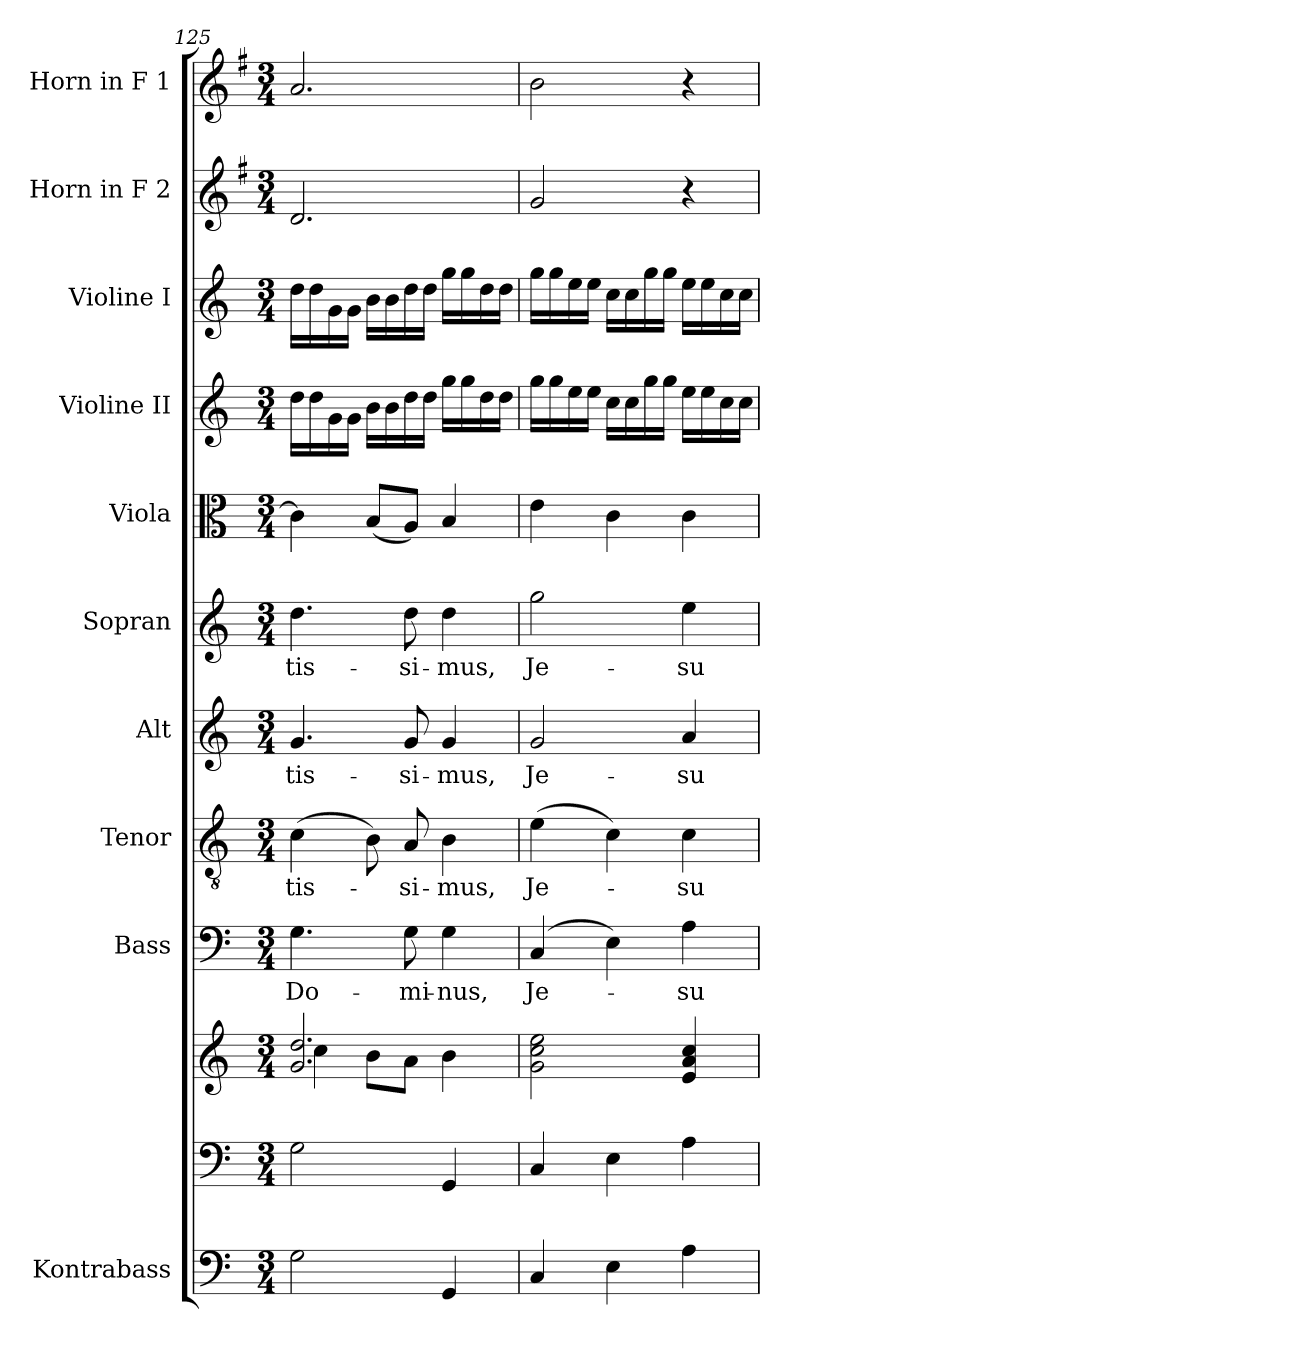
**kern	**kern	**kern	**kern	**text	**kern	**text	**kern	**text	**kern	**text	**kern	**kern	**kern	**kern	**kern
*part11	*part10	*part10	*part9	*part9	*part8	*part8	*part7	*part7	*part6	*part6	*part5	*part4	*part3	*part2	*part1
*staff12	*staff11	*staff10	*staff9	*staff9	*staff8	*staff8	*staff7	*staff7	*staff6	*staff6	*staff5	*staff4	*staff3	*staff2	*staff1
*I"Kontrabass	*	*	*I"Bass	*	*I"Tenor	*	*I"Alt	*	*I"Sopran	*	*I"Viola	*I"Violine II	*I"Violine I	*I"Horn in F 2	*I"Horn in F 1
*I'Kb.	*	*	*I'B	*	*I'T	*	*I'A	*	*I'S	*	*I'Vla.	*I'Vl. II	*I'Vl. I	*I'Hrn. 2	*I'Hrn. 1
*clefF4	*clefF4	*clefG2	*clefF4	*	*clefGv2	*	*clefG2	*	*clefG2	*	*clefC3	*clefG2	*clefG2	*clefG2	*clefG2
*ITrd7c12	*	*	*	*	*	*	*	*	*	*	*	*	*	*ITrd4c7	*ITrd4c7
*k[]	*k[]	*k[]	*k[]	*	*k[]	*	*k[]	*	*k[]	*	*k[]	*k[]	*k[]	*k[]	*k[]
*C:	*C:	*C:	*C:	*	*C:	*	*C:	*	*C:	*	*C:	*C:	*C:	*C:	*C:
*M3/4	*M3/4	*M3/4	*M3/4	*	*M3/4	*	*M3/4	*	*M3/4	*	*M3/4	*M3/4	*M3/4	*M3/4	*M3/4
=125	=125	=125	=125	=125	=125	=125	=125	=125	=125	=125	=125	=125	=125	=125	=125
*	*	*^	*	*	*	*	*	*	*	*	*	*	*	*	*
!	!	!	!	!	!LO:LY:b	!	!LO:LY:b	!	!LO:LY:b	!	!LO:LY:b	!	!	!	!	!
2GG\	2G\	2.g/ 2.dd/	4cc\	4.G\	Do-	(>4c\	-tis-	4.g/	-tis-	4.dd\	-tis-	4c\]	16dd\LL	16dd\LL	2.G/	2.d/
.	.	.	.	.	.	.	.	.	.	.	.	.	16dd\	16dd\	.	.
.	.	.	.	.	.	.	.	.	.	.	.	.	16g\	16g\	.	.
.	.	.	.	.	.	.	.	.	.	.	.	.	16g\JJ	16g\JJ	.	.
.	.	.	8b\L	.	.	8B\)	.	.	.	.	.	(<8B/L	16b\LL	16b\LL	.	.
.	.	.	.	.	.	.	.	.	.	.	.	.	16b\	16b\	.	.
!	!	!	!	!	!LO:LY:b	!	!LO:LY:b	!	!LO:LY:b	!	!LO:LY:b	!	!	!	!	!
.	.	.	8a\J	8G\	-mi-	8A/	-si-	8g/	-si-	8dd\	-si-	8A/J)	16dd\	16dd\	.	.
.	.	.	.	.	.	.	.	.	.	.	.	.	16dd\JJ	16dd\JJ	.	.
!	!	!	!	!	!LO:LY:b	!	!LO:LY:b	!	!LO:LY:b	!	!LO:LY:b	!	!	!	!	!
4GGG/	4GG/	.	4b\	4G\	-nus,	4B\	-mus,	4g/	-mus,	4dd\	-mus,	4B/	16gg\LL	16gg\LL	.	.
.	.	.	.	.	.	.	.	.	.	.	.	.	16gg\	16gg\	.	.
.	.	.	.	.	.	.	.	.	.	.	.	.	16dd\	16dd\	.	.
.	.	.	.	.	.	.	.	.	.	.	.	.	16dd\JJ	16dd\JJ	.	.
*	*	*v	*v	*	*	*	*	*	*	*	*	*	*	*	*	*
!!LO:PB:g=z
=126	=126	=126	=126	=126	=126	=126	=126	=126	=126	=126	=126	=126	=126	=126	=126
!	!	!	!	!LO:LY:b	!	!LO:LY:b	!	!LO:LY:b	!	!LO:LY:b	!	!	!	!	!
4CC/	4C/	2g\ 2cc\ 2ee\	(4C/	Je-	(>4e\	Je-	2g/	Je-	2gg\	Je-	4e\	16gg\LL	16gg\LL	2c/	2e\
.	.	.	.	.	.	.	.	.	.	.	.	16gg\	16gg\	.	.
.	.	.	.	.	.	.	.	.	.	.	.	16ee\	16ee\	.	.
.	.	.	.	.	.	.	.	.	.	.	.	16ee\JJ	16ee\JJ	.	.
4EE\	4E\	.	4E\)	.	4c\)	.	.	.	.	.	4c\	16cc\LL	16cc\LL	.	.
.	.	.	.	.	.	.	.	.	.	.	.	16cc\	16cc\	.	.
.	.	.	.	.	.	.	.	.	.	.	.	16gg\	16gg\	.	.
.	.	.	.	.	.	.	.	.	.	.	.	16gg\JJ	16gg\JJ	.	.
!	!	!	!	!LO:LY:b	!	!LO:LY:b	!	!LO:LY:b	!	!LO:LY:b	!	!	!	!	!
4AA\	4A\	4e/ 4a/ 4cc/	4A\	-su	4c\	-su	4a/	-su	4ee\	-su	4c\	16ee\LL	16ee\LL	4r	4r
.	.	.	.	.	.	.	.	.	.	.	.	16ee\	16ee\	.	.
.	.	.	.	.	.	.	.	.	.	.	.	16cc\	16cc\	.	.
.	.	.	.	.	.	.	.	.	.	.	.	16cc\JJ	16cc\JJ	.	.
=	=	=	=	=	=	=	=	=	=	=	=	=	=	=	=
*-	*-	*-	*-	*-	*-	*-	*-	*-	*-	*-	*-	*-	*-	*-	*-
